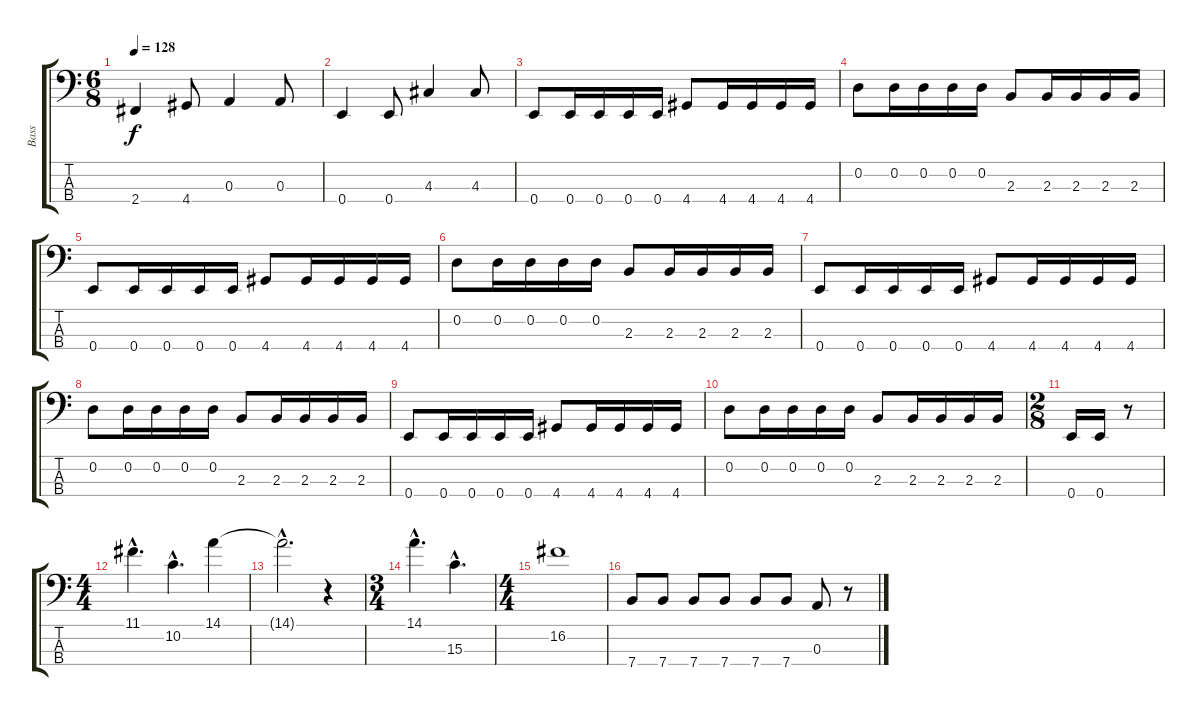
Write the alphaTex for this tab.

\track ("Bass" "Bass") {instrument electricbassfinger}
\staff {score tabs}
\tuning (G2 D2 A1 E1) {hide}
\ts (6 8)
\tempo 128
\clef f4
\ks c
2.4.4{dy f} 4.4.8 0.3.4 0.3.8 |
0.4.4 0.4.8 4.3.4 4.3.8 |
0.4.8 0.4.16 0.4.16 0.4.16 0.4.16 4.4.8 4.4.16 4.4.16 4.4.16 4.4.16 |
0.2.8 0.2.16 0.2.16 0.2.16 0.2.16 2.3.8 2.3.16 2.3.16 2.3.16 2.3.16 |
0.4.8 0.4.16 0.4.16 0.4.16 0.4.16 4.4.8 4.4.16 4.4.16 4.4.16 4.4.16 |
0.2.8 0.2.16 0.2.16 0.2.16 0.2.16 2.3.8 2.3.16 2.3.16 2.3.16 2.3.16 |
0.4.8 0.4.16 0.4.16 0.4.16 0.4.16 4.4.8 4.4.16 4.4.16 4.4.16 4.4.16 |
0.2.8 0.2.16 0.2.16 0.2.16 0.2.16 2.3.8 2.3.16 2.3.16 2.3.16 2.3.16 |
0.4.8 0.4.16 0.4.16 0.4.16 0.4.16 4.4.8 4.4.16 4.4.16 4.4.16 4.4.16 |
0.2.8 0.2.16 0.2.16 0.2.16 0.2.16 2.3.8 2.3.16 2.3.16 2.3.16 2.3.16 |
\ts (2 8)
0.4.16 0.4.16 r.8 |
\ts (4 4)
11.1{hac}.4{d} 10.2{hac}.4{d} 14.1.4 |
14.1{hac t}.2{d} r.4 |
\ts (3 4)
14.1{hac}.4{d} 15.3{hac}.4{d} |
\ts (4 4)
16.2.1 |
7.4.8 7.4.8 7.4.8 7.4.8 7.4.8 7.4.8 0.3.8 r.8
